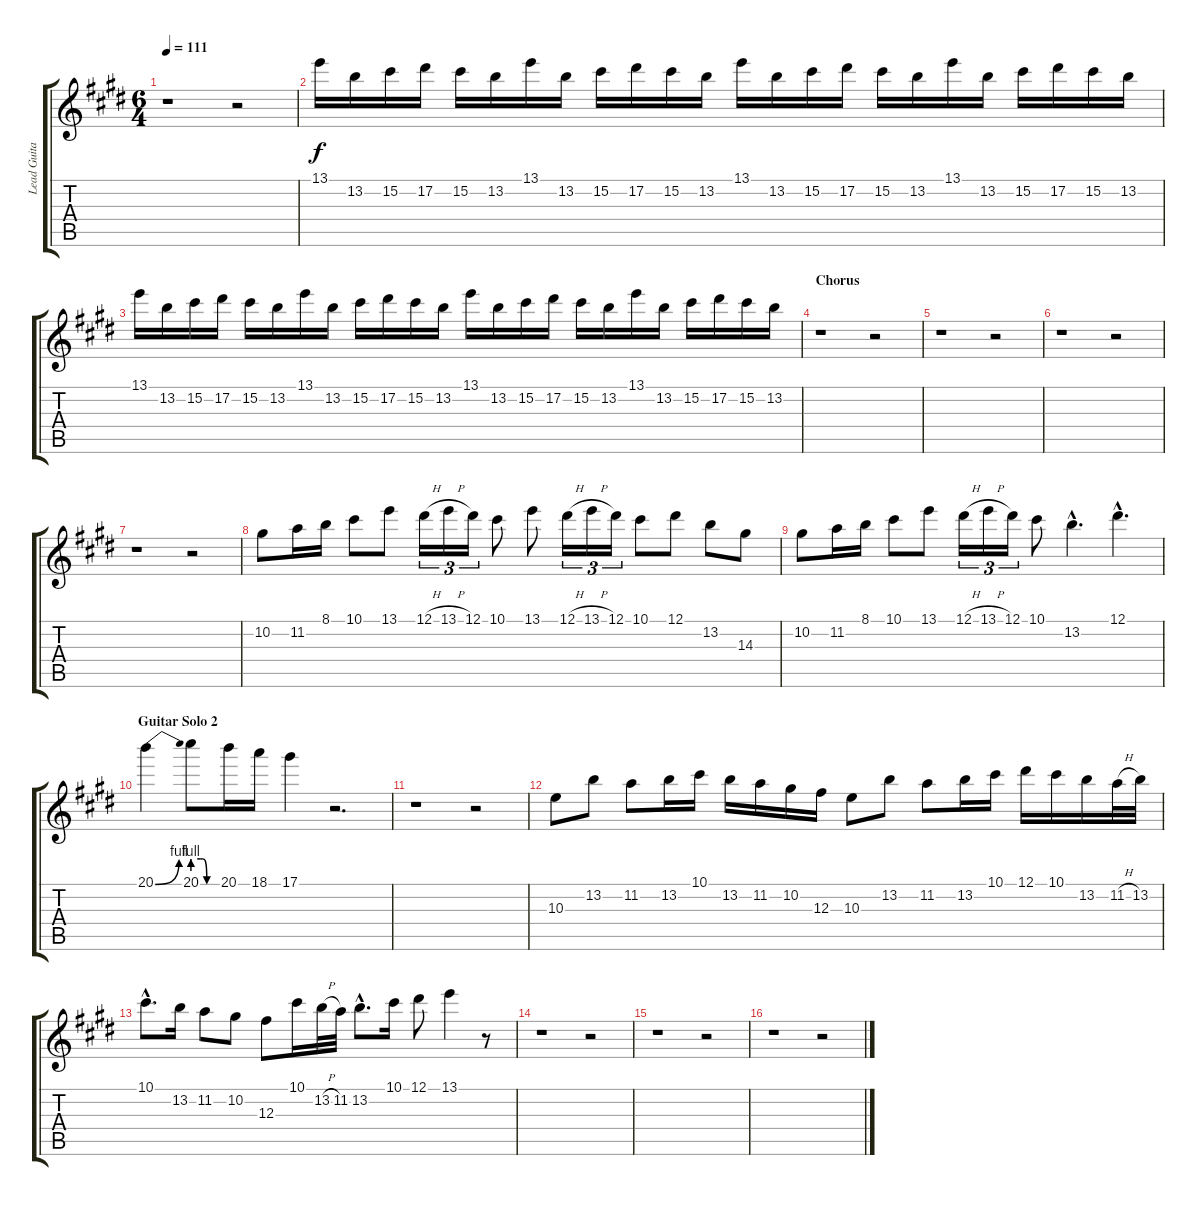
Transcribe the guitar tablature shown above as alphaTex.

\track ("Lead Guitar 2" "Lead Guita") {instrument distortionguitar}
\staff {score tabs}
\tuning (Eb4 Bb3 Gb3 Db3 Ab2 Eb2) {hide}
\ts (6 4)
\tempo 111
\clef g2
\ks c#minor
r.1{dy f} r.2 |
13.1.16{volume 8} 13.2.16 15.2.16 17.2.16 15.2.16 13.2.16 13.1.16 13.2.16 15.2.16 17.2.16 15.2.16 13.2.16 13.1.16 13.2.16 15.2.16 17.2.16 15.2.16 13.2.16 13.1.16 13.2.16 15.2.16 17.2.16 15.2.16 13.2.16 |
13.1.16{volume 8} 13.2.16 15.2.16 17.2.16 15.2.16 13.2.16 13.1.16 13.2.16 15.2.16 17.2.16 15.2.16 13.2.16 13.1.16 13.2.16 15.2.16 17.2.16 15.2.16 13.2.16 13.1.16 13.2.16 15.2.16 17.2.16 15.2.16 13.2.16 |
\section ("" "Chorus")
r.1 r.2 |
r.1 r.2 |
r.1 r.2 |
r.1 r.2 |
10.2.8{volume 11} 11.2.16 8.1.16 10.1.8 13.1.8 12.1{h}.16{tu (3 2)} 13.1{h}.16{tu (3 2)} 12.1.16{tu (3 2)} 10.1.8 13.1.8 12.1{h}.16{tu (3 2)} 13.1{h}.16{tu (3 2)} 12.1.16{tu (3 2)} 10.1.8 12.1.8 13.2.8 14.3.8 |
10.2.8{volume 11} 11.2.16 8.1.16 10.1.8 13.1.8 12.1{h}.16{tu (3 2)} 13.1{h}.16{tu (3 2)} 12.1.16{tu (3 2)} 10.1.8 13.2{hac}.4{d} 12.1{hac}.4{d} |
\section ("" "Guitar Solo 2")
20.1{be (bend 0 0 60 4)}.4{volume 13} 20.1{be (custom 0 4 20 4 25 4 35 0 40 0 60 0)}.8 20.1.16 18.1.16 17.1.4 r.2{d} |
r.1 r.2 |
10.3.8 13.2.8 11.2.8 13.2.16 10.1.16 13.2.16 11.2.16 10.2.16 12.3.16 10.3.8 13.2.8 11.2.8 13.2.16 10.1.16 12.1.16 10.1.16 13.2.16 11.2{h}.32 13.2.32 |
10.1{hac}.8{d} 13.2.16 11.2.8 10.2.8 12.3.8 10.1.16 13.2{h}.32 11.2.32 13.2{hac}.8{d} 10.1.16 12.1.8 13.1.4 r.8 |
r.1 r.2 |
r.1 r.2 |
r.1 r.2
